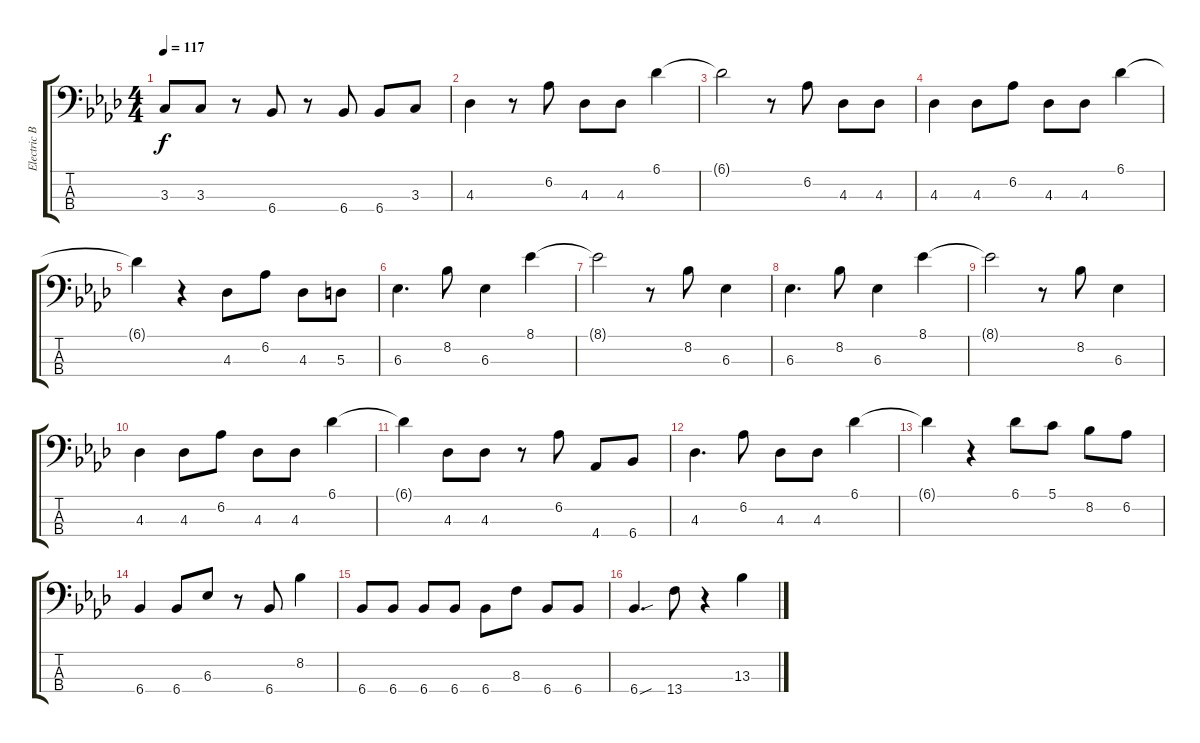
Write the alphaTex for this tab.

\track ("Electric Bass" "Electric B") {instrument electricbassfinger}
\staff {score tabs}
\tuning (G2 D2 A1 E1) {hide}
\ts (4 4)
\tempo 117
\clef f4
\ks ab
3.3.8{dy f} 3.3.8 r.8 6.4.8 r.8 6.4.8 6.4.8 3.3.8 |
4.3.4 r.8 6.2.8 4.3.8 4.3.8 6.1.4 |
6.1{t}.2 r.8 6.2.8 4.3.8 4.3.8 |
4.3.4 4.3.8 6.2.8 4.3.8 4.3.8 6.1.4 |
6.1{t}.4 r.4 4.3.8 6.2.8 4.3.8 5.3.8 |
6.3.4{d} 8.2.8 6.3.4 8.1.4 |
8.1{t}.2 r.8 8.2.8 6.3.4 |
6.3.4{d} 8.2.8 6.3.4 8.1.4 |
8.1{t}.2 r.8 8.2.8 6.3.4 |
4.3.4 4.3.8 6.2.8 4.3.8 4.3.8 6.1.4 |
6.1{t}.4 4.3.8 4.3.8 r.8 6.2.8 4.4.8 6.4.8 |
4.3.4{d} 6.2.8 4.3.8 4.3.8 6.1.4 |
6.1{t}.4 r.4 6.1.8 5.1.8 8.2.8 6.2.8 |
6.4.4 6.4.8 6.3.8 r.8 6.4.8 8.2.4 |
6.4.8 6.4.8 6.4.8 6.4.8 6.4.8 8.3.8 6.4.8 6.4.8 |
6.4{sou}.4{d} 13.4.8 r.4 13.3.4
